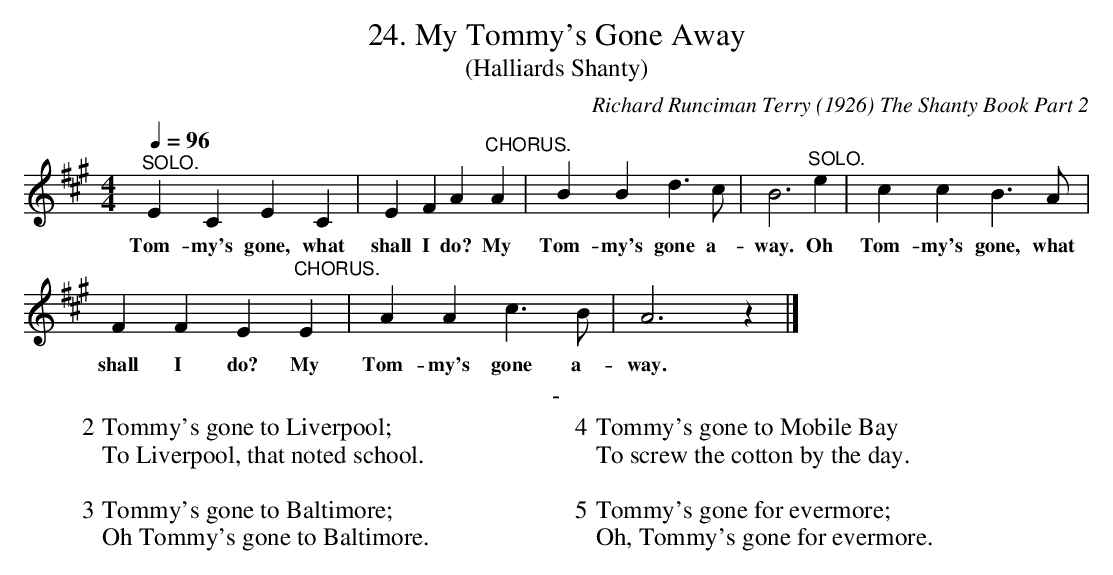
X:1
T:24. My Tommy's Gone Away
T:(Halliards Shanty)
C:Richard Runciman Terry (1926) The Shanty Book Part 2
L:1/4
Q:1/4=96
M:4/4
K:A
"^SOLO." E C E C | E F A "^CHORUS." A |
w: Tom-my's gone, what | shall I do? My |
B B d3/2 c/ | B3 "^SOLO." e | c c B3/2 A/ |$
w: Tom-my's gone a- | way. Oh | Tom-my's gone, what |
F F E "^CHORUS." E | A A c3/2 B/ | A3 z |]
w: shall I do? My | Tom-my's gone a- | way.
T: -
W: 2 Tommy's gone to Liverpool;
W: To Liverpool, that noted school.
W:
W: 3 Tommy's gone to Baltimore;
W: Oh Tommy's gone to Baltimore.
W:
W: 4 Tommy's gone to Mobile Bay
W: To screw the cotton by the day.
W:
W: 5 Tommy's gone for evermore;
W: Oh, Tommy's gone for evermore.
